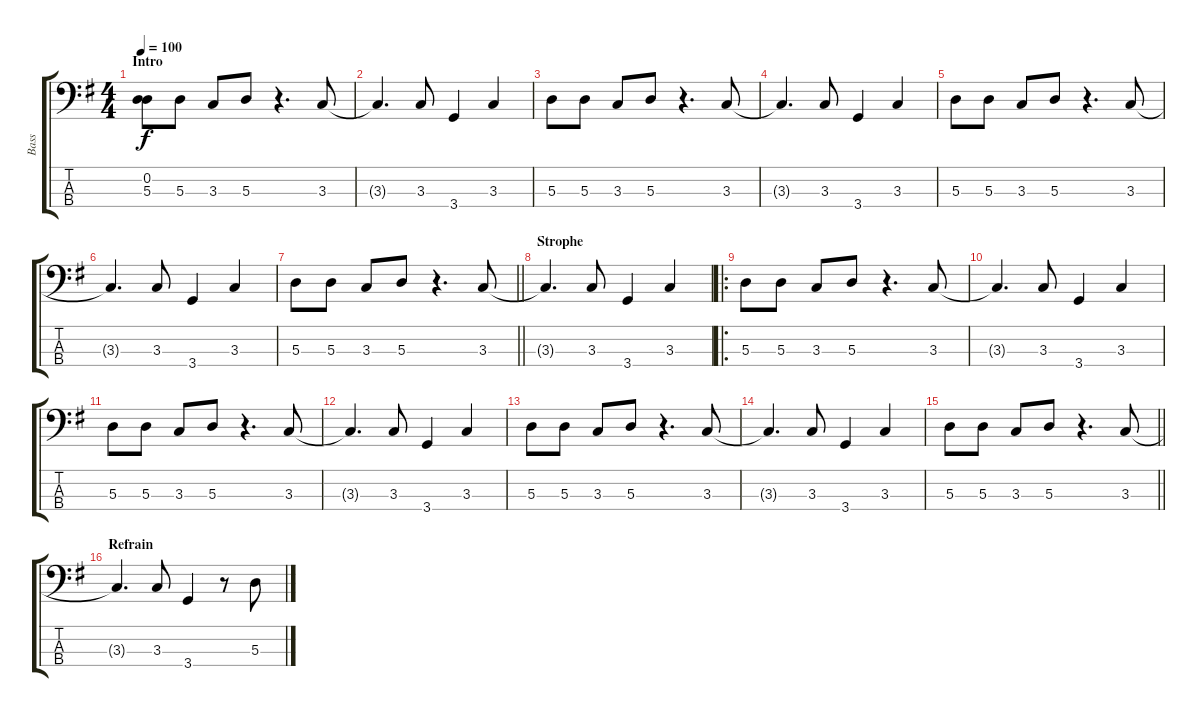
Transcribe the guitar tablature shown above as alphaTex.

\track ("Bass" "Bass") {instrument electricbassfinger}
\staff {score tabs}
\tuning (G2 D2 A1 E1) {hide}
\ts (4 4)
\section ("" "Intro")
\tempo 100
\clef f4
\ks eminor
(0.2 5.3).8{dy f instrument electricbassfinger} 5.3.8 3.3.8 5.3.8 r.4{d} 3.3.8 |
3.3{t}.4{d} 3.3.8 3.4.4 3.3.4 |
5.3.8 5.3.8 3.3.8 5.3.8 r.4{d} 3.3.8 |
3.3{t}.4{d} 3.3.8 3.4.4 3.3.4 |
5.3.8 5.3.8 3.3.8 5.3.8 r.4{d} 3.3.8 |
3.3{t}.4{d} 3.3.8 3.4.4 3.3.4 |
\barLineRight lightlight
5.3.8 5.3.8 3.3.8 5.3.8 r.4{d} 3.3.8 |
\section ("" "Strophe")
3.3{t}.4{d volume 10} 3.3.8 3.4.4 3.3.4 |
\ro
5.3.8{volume 11} 5.3.8 3.3.8 5.3.8 r.4{d} 3.3.8 |
3.3{t}.4{d} 3.3.8 3.4.4 3.3.4 |
5.3.8 5.3.8 3.3.8 5.3.8 r.4{d} 3.3.8 |
3.3{t}.4{d} 3.3.8 3.4.4 3.3.4 |
5.3.8 5.3.8 3.3.8 5.3.8 r.4{d} 3.3.8 |
3.3{t}.4{d} 3.3.8 3.4.4 3.3.4 |
\barLineRight lightlight
5.3.8 5.3.8 3.3.8 5.3.8 r.4{d} 3.3.8 |
\section ("" "Refrain ")
3.3{t}.4{d} 3.3.8 3.4.4 r.8 5.3.8
